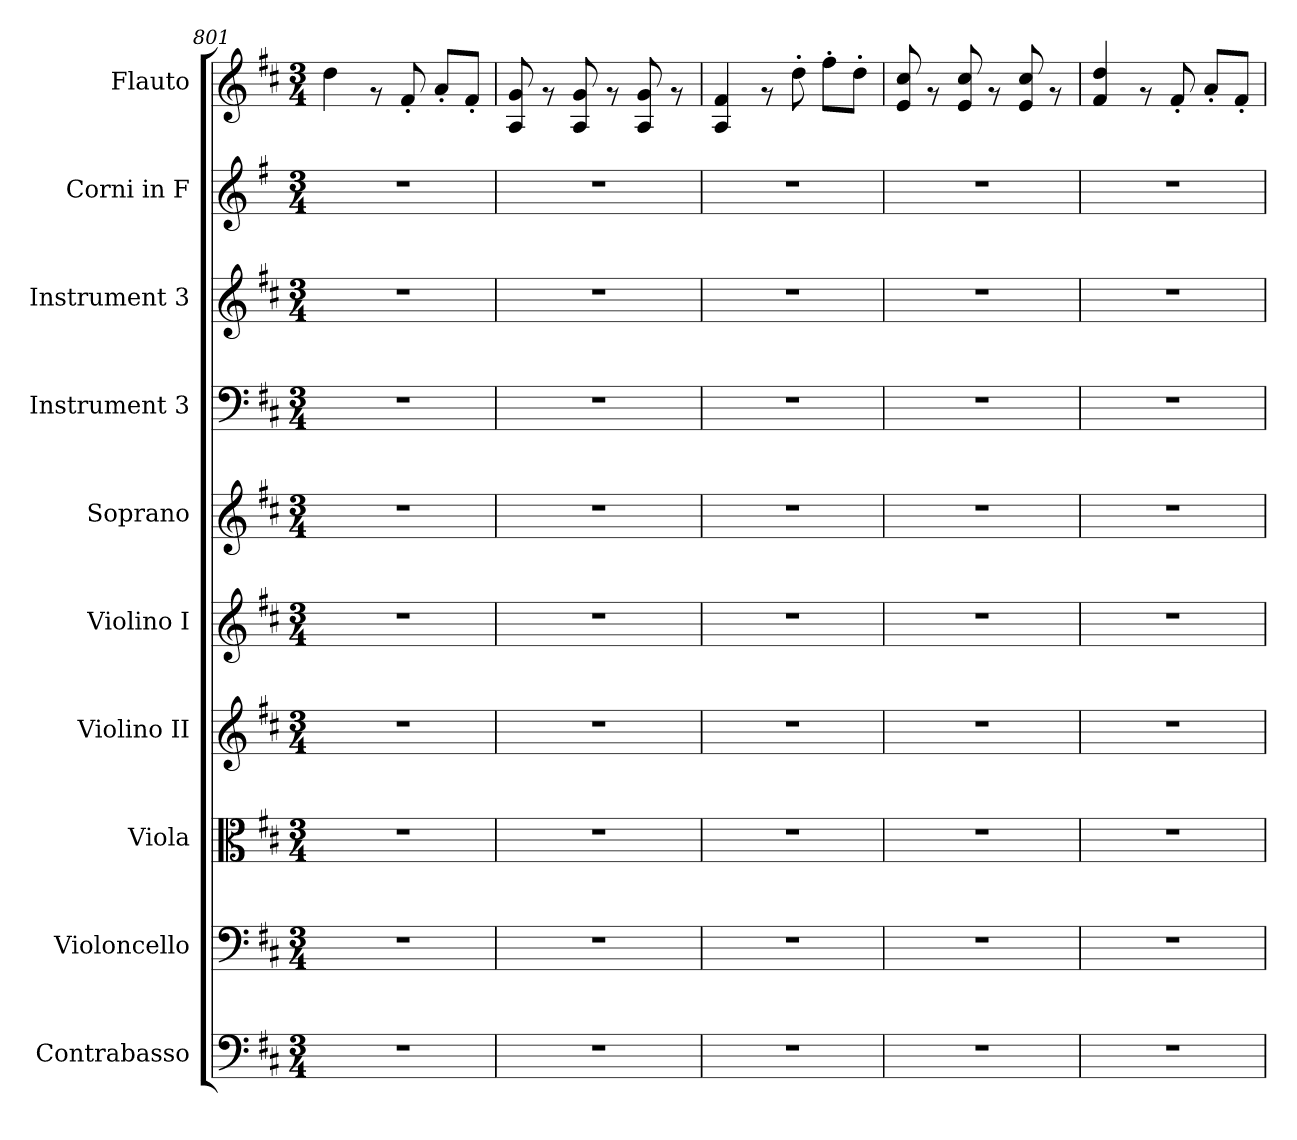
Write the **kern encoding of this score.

**kern	**kern	**kern	**kern	**kern	**kern	**kern	**kern	**kern	**kern
*part10	*part9	*part8	*part7	*part6	*part5	*part4	*part3	*part2	*part1
*staff10	*staff9	*staff8	*staff7	*staff6	*staff5	*staff4	*staff3	*staff2	*staff1
*I"Contrabasso	*I"Violoncello	*I"Viola	*I"Violino II	*I"Violino I	*I"Soprano	*I"Instrument 3	*I"Instrument 3	*I"Corni in F	*I"Flauto
*I'Cb.	*I'Vc.	*I'Vla.	*I'Vln. II	*I'Vln. I	*I'S	*	*	*I'Cor.	*I'Fl.
*clefF4	*clefF4	*clefC3	*clefG2	*clefG2	*clefG2	*clefF4	*clefG2	*clefG2	*clefG2
*ITrd1c2	*ITrd1c2	*ITrd1c2	*ITrd1c2	*ITrd1c2	*ITrd1c2	*ITrd1c2	*ITrd1c2	*ITrd4c7	*ITrd1c2
*k[]	*k[]	*k[]	*k[]	*k[]	*k[]	*k[]	*k[]	*k[]	*k[]
*C:	*C:	*C:	*C:	*C:	*C:	*C:	*C:	*C:	*C:
*M3/4	*M3/4	*M3/4	*M3/4	*M3/4	*M3/4	*M3/4	*M3/4	*M3/4	*M3/4
=801	=801	=801	=801	=801	=801	=801	=801	=801	=801
2.r	2.r	2.r	2.r	2.r	2.r	2.r	2.r	2.r	4cc\
.	.	.	.	.	.	.	.	.	8rf
.	.	.	.	.	.	.	.	.	8e'</
.	.	.	.	.	.	.	.	.	8g'</L
.	.	.	.	.	.	.	.	.	8e'</J
=802	=802	=802	=802	=802	=802	=802	=802	=802	=802
2.r	2.r	2.r	2.r	2.r	2.r	2.r	2.r	2.r	8f/ 8G/
.	.	.	.	.	.	.	.	.	8rf
.	.	.	.	.	.	.	.	.	8f/ 8G/
.	.	.	.	.	.	.	.	.	8rf
.	.	.	.	.	.	.	.	.	8f/ 8G/
.	.	.	.	.	.	.	.	.	8rf
=803	=803	=803	=803	=803	=803	=803	=803	=803	=803
2.r	2.r	2.r	2.r	2.r	2.r	2.r	2.r	2.r	4e/ 4G/
.	.	.	.	.	.	.	.	.	8rf
.	.	.	.	.	.	.	.	.	8cc'>\
.	.	.	.	.	.	.	.	.	8ee'>\L
.	.	.	.	.	.	.	.	.	8cc'>\J
!!LO:LB:g=z
=804	=804	=804	=804	=804	=804	=804	=804	=804	=804
2.r	2.r	2.r	2.r	2.r	2.r	2.r	2.r	2.r	8b/ 8d/
.	.	.	.	.	.	.	.	.	8rf
.	.	.	.	.	.	.	.	.	8b/ 8d/
.	.	.	.	.	.	.	.	.	8rf
.	.	.	.	.	.	.	.	.	8b/ 8d/
.	.	.	.	.	.	.	.	.	8rf
=805	=805	=805	=805	=805	=805	=805	=805	=805	=805
2.r	2.r	2.r	2.r	2.r	2.r	2.r	2.r	2.r	4cc/ 4e/
.	.	.	.	.	.	.	.	.	8rf
.	.	.	.	.	.	.	.	.	8e'</
.	.	.	.	.	.	.	.	.	8g'</L
.	.	.	.	.	.	.	.	.	8e'</J
=	=	=	=	=	=	=	=	=	=
*-	*-	*-	*-	*-	*-	*-	*-	*-	*-
